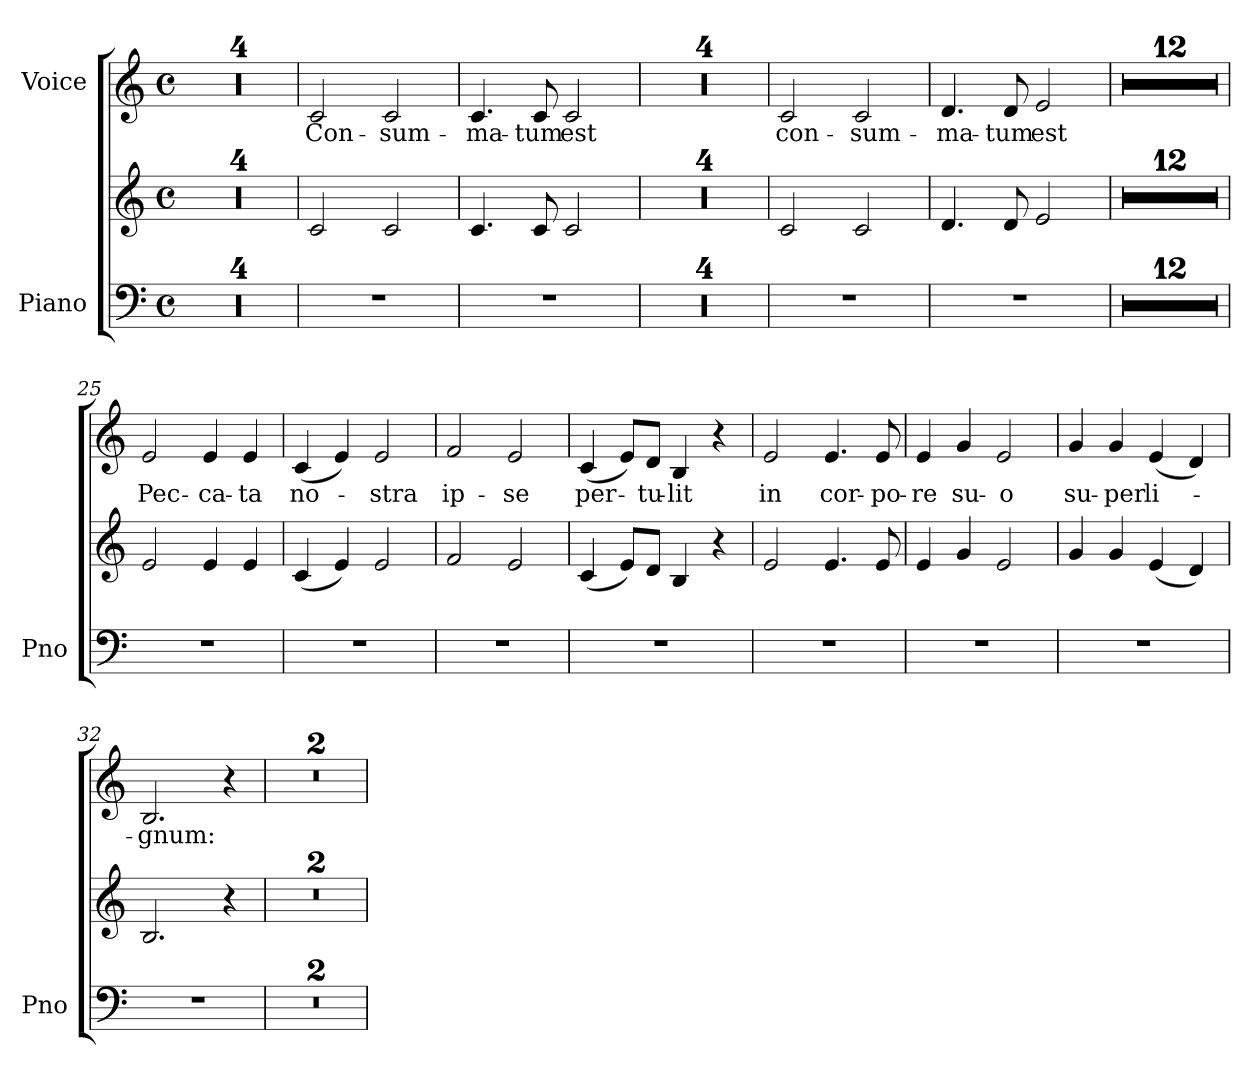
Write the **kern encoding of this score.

**kern	**kern	**kern	**text
*part2	*part2	*part1	*part1
*staff3	*staff2	*staff1	*staff1
*I"Piano	*	*I"Voice	*
*I'Pno	*	*	*
*clefF4	*clefG2	*clefG2	*
*k[]	*k[]	*k[]	*
*M4/4	*M4/4	*M4/4	*
*met(c)	*met(c)	*met(c)	*
=1	=1	=1	=1
1r	1r	1r	.
=2	=2	=2	=2
1r	1r	1r	.
=3	=3	=3	=3
1r	1r	1r	.
=4	=4	=4	=4
1r	1r	1r	.
=5	=5	=5	=5
*	*	*MM66	*
1r	2c/	2c/	Con-
.	2c/	2c/	-sum-
=6	=6	=6	=6
1r	4.c/	4.c/	-ma-
.	8c/	8c/	-tum
.	2c/	2c/	est
=7	=7	=7	=7
1r	1r	1r	.
=8	=8	=8	=8
1r	1r	1r	.
=9	=9	=9	=9
1r	1r	1r	.
=10	=10	=10	=10
1r	1r	1r	.
=11	=11	=11	=11
1r	2c/	2c/	con-
.	2c/	2c/	-sum-
=12	=12	=12	=12
1r	4.d/	4.d/	-ma-
.	8d/	8d/	-tum
.	2e/	2e/	est
=13	=13	=13	=13
1r	1r	1r	.
=14	=14	=14	=14
1r	1r	1r	.
=15	=15	=15	=15
1r	1r	1r	.
=16	=16	=16	=16
1r	1r	1r	.
=17	=17	=17	=17
1r	1r	1r	.
=18	=18	=18	=18
1r	1r	1r	.
=19	=19	=19	=19
1r	1r	1r	.
=20	=20	=20	=20
1r	1r	1r	.
=21	=21	=21	=21
1r	1r	1r	.
=22	=22	=22	=22
1r	1r	1r	.
=23	=23	=23	=23
1r	1r	1r	.
=24	=24	=24	=24
1r	1r	1r	.
=25	=25	=25	=25
1r	2e/	2e/	Pec-
.	4e/	4e/	-ca-
.	4e/	4e/	-ta
!!LO:LB:g=z
=26	=26	=26	=26
1r	(4c/	(4c/	no-
.	4e/)	4e/)	.
.	2e/	2e/	-stra
=27	=27	=27	=27
1r	2f/	2f/	ip-
.	2e/	2e/	-se
=28	=28	=28	=28
1r	(4c/	(4c/	per-
.	8e/L)	8e/L)	.
.	8d/J	8d/J	-tu-
.	4B/	4B/	-lit
.	4r	4r	.
=29	=29	=29	=29
1r	2e/	2e/	in
.	4.e/	4.e/	cor-
.	8e/	8e/	-po-
=30	=30	=30	=30
1r	4e/	4e/	-re
.	4g/	4g/	su-
.	2e/	2e/	-o
=31	=31	=31	=31
1r	4g/	4g/	su-
.	4g/	4g/	-per
.	(4e/	(4e/	li-
.	4d/)	4d/)	.
=32	=32	=32	=32
1r	2.B/	2.B/	-gnum:
.	4r	4r	.
=33	=33	=33	=33
1r	1r	1r	.
=34	=34	=34	=34
1r	1r	1r	.
=	=	=	=
*-	*-	*-	*-
